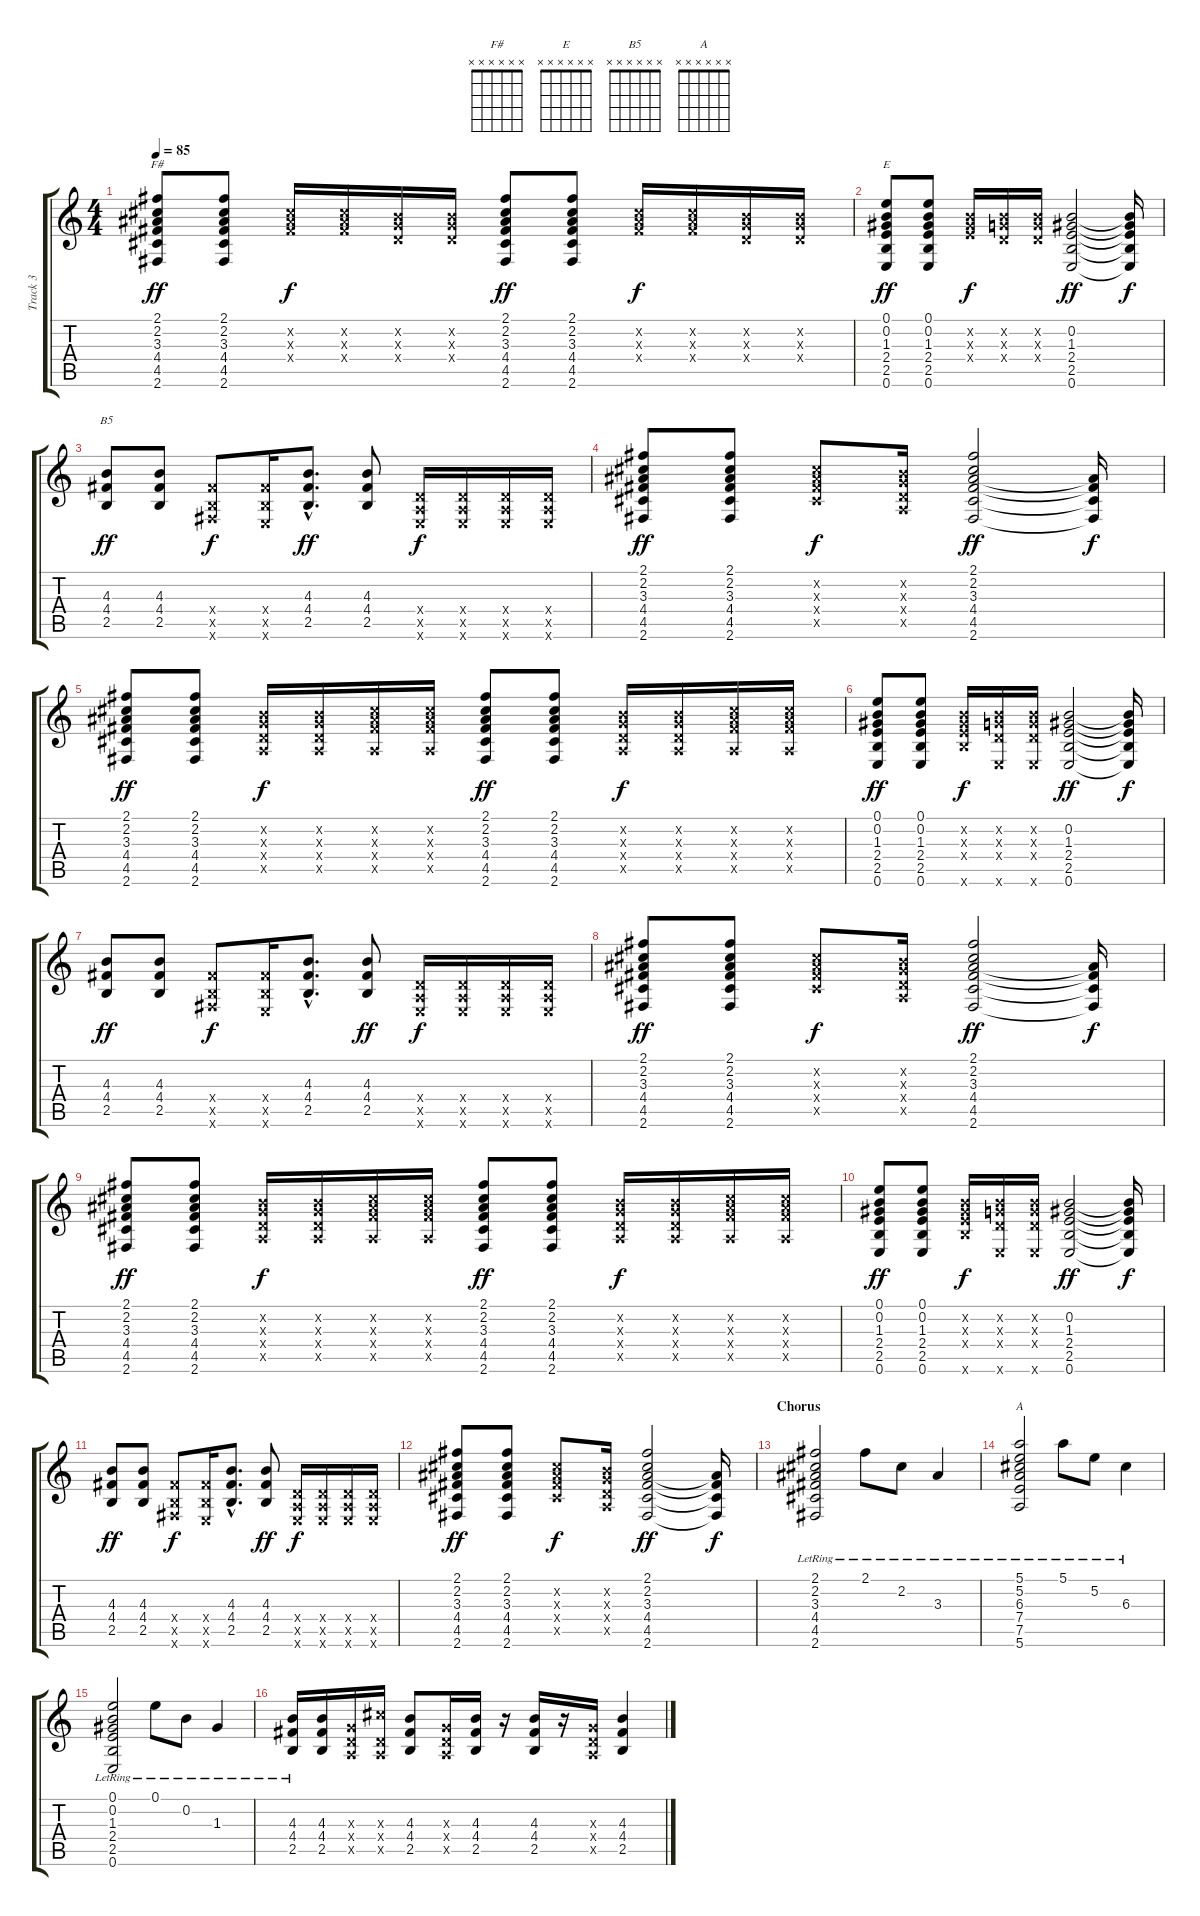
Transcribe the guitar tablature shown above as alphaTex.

\track ("Track 3" "Track 3") {instrument distortionguitar}
\staff {score tabs}
\tuning (E4 B3 G3 D3 A2 E2) {hide}
\chord ("F#" x x x x x x)
\chord ("E" x x x x x x)
\chord ("B5" x x x x x x)
\chord ("A" x x x x x x)
\ts (4 4)
\tempo 85
\clef g2
\ks c
(2.1 2.2 3.3 4.4 4.5 2.6).8{ch "F#" dy ff instrument distortionguitar} (2.1 2.2 3.3 4.4 4.5 2.6).8 (2.2{x} 3.3{x} 4.4{x}).16{dy f} (2.2{x} 3.3{x} 4.4{x}).16 (0.2{x} 0.3{x} 0.4{x}).16 (0.2{x} 0.3{x} 0.4{x}).16 (2.1 2.2 3.3 4.4 4.5 2.6).8{dy ff} (2.1 2.2 3.3 4.4 4.5 2.6).8 (2.2{x} 3.3{x} 4.4{x}).16{dy f} (2.2{x} 3.3{x} 4.4{x}).16 (0.2{x} 0.3{x} 0.4{x}).16 (0.2{x} 0.3{x} 0.4{x}).16 |
(0.1 0.2 1.3 2.4 2.5 0.6).8{ch "E" dy ff} (0.1 0.2 1.3 2.4 2.5 0.6).8 (0.2{x} 1.3{x} 2.4{x}).16{dy f} (0.2{x} 0.3{x} 0.4{x}).16 (0.2{x} 0.3{x} 0.4{x}).16 (0.2 1.3 2.4 2.5 0.6).2{dy ff} (0.2{t} 1.3{t} 2.4{t} 2.5{t} 0.6{t}).16{dy f} |
(4.3 4.4 2.5).8{ch "B5" dy ff} (4.3 4.4 2.5).8 (4.4{x} 2.5{x} 2.6{x}).8{dy f} (4.4{x} 2.5{x} 0.6{x}).16 (4.3{hac} 4.4{hac} 2.5{hac}).8{d dy ff} (4.3 4.4 2.5).8 (0.4{x} 0.5{x} 0.6{x}).16{dy f} (0.4{x} 0.5{x} 0.6{x}).16 (0.4{x} 0.5{x} 0.6{x}).16 (0.4{x} 0.5{x} 0.6{x}).16 |
(2.1 2.2 3.3 4.4 4.5 2.6).8{dy ff} (2.1 2.2 3.3 4.4 4.5 2.6).8 (2.2{x} 3.3{x} 4.4{x} 4.5{x}).8{dy f} (0.2{x} 0.3{x} 0.4{x} 0.5{x}).16 (2.1 2.2 3.3 4.4 4.5 2.6).2{dy ff} (3.3{t} 4.4{t} 4.5{t} 2.6{t}).16{dy f} |
(2.1 2.2 3.3 4.4 4.5 2.6).8{dy ff} (2.1 2.2 3.3 4.4 4.5 2.6).8 (0.2{x} 0.3{x} 0.4{x} 0.5{x}).16{dy f} (0.2{x} 0.3{x} 0.4{x} 0.5{x}).16 (2.2{x} 3.3{x} 4.4{x} 0.5{x}).16 (2.2{x} 3.3{x} 4.4{x} 0.5{x}).16 (2.1 2.2 3.3 4.4 4.5 2.6).8{dy ff} (2.1 2.2 3.3 4.4 4.5 2.6).8 (0.2{x} 0.3{x} 0.4{x} 0.5{x}).16{dy f} (0.2{x} 0.3{x} 0.4{x} 0.5{x}).16 (2.2{x} 3.3{x} 4.4{x} 0.5{x}).16 (2.2{x} 3.3{x} 4.4{x} 0.5{x}).16 |
(0.1 0.2 1.3 2.4 2.5 0.6).8{dy ff} (0.1 0.2 1.3 2.4 2.5 0.6).8 (0.2{x} 1.3{x} 2.4{x} 7.6{x}).16{dy f} (0.2{x} 0.3{x} 0.4{x} 0.6{x}).16 (0.2{x} 0.3{x} 0.4{x} 0.6{x}).16 (0.2 1.3 2.4 2.5 0.6).2{dy ff} (0.2{t} 1.3{t} 2.4{t} 2.5{t} 0.6{t}).16{dy f} |
(4.3 4.4 2.5).8{dy ff} (4.3 4.4 2.5).8 (4.4{x} 2.5{x} 2.6{x}).8{dy f} (4.4{x} 2.5{x} 0.6{x}).16 (4.3{hac} 4.4{hac} 2.5{hac}).8{d} (4.3 4.4 2.5).8{dy ff} (0.4{x} 0.5{x} 0.6{x}).16{dy f} (0.4{x} 0.5{x} 0.6{x}).16 (0.4{x} 0.5{x} 0.6{x}).16 (0.4{x} 0.5{x} 0.6{x}).16 |
(2.1 2.2 3.3 4.4 4.5 2.6).8{dy ff} (2.1 2.2 3.3 4.4 4.5 2.6).8 (2.2{x} 3.3{x} 4.4{x} 4.5{x}).8{dy f} (0.2{x} 0.3{x} 0.4{x} 0.5{x}).16 (2.1 2.2 3.3 4.4 4.5 2.6).2{dy ff} (3.3{t} 4.4{t} 4.5{t} 2.6{t}).16{dy f} |
(2.1 2.2 3.3 4.4 4.5 2.6).8{dy ff} (2.1 2.2 3.3 4.4 4.5 2.6).8 (0.2{x} 0.3{x} 0.4{x} 0.5{x}).16{dy f} (0.2{x} 0.3{x} 0.4{x} 0.5{x}).16 (2.2{x} 3.3{x} 4.4{x} 0.5{x}).16 (2.2{x} 3.3{x} 4.4{x} 0.5{x}).16 (2.1 2.2 3.3 4.4 4.5 2.6).8{dy ff} (2.1 2.2 3.3 4.4 4.5 2.6).8 (0.2{x} 0.3{x} 0.4{x} 0.5{x}).16{dy f} (0.2{x} 0.3{x} 0.4{x} 0.5{x}).16 (2.2{x} 3.3{x} 4.4{x} 0.5{x}).16 (2.2{x} 3.3{x} 4.4{x} 0.5{x}).16 |
(0.1 0.2 1.3 2.4 2.5 0.6).8{dy ff} (0.1 0.2 1.3 2.4 2.5 0.6).8 (0.2{x} 1.3{x} 2.4{x} 7.6{x}).16{dy f} (0.2{x} 0.3{x} 0.4{x} 0.6{x}).16 (0.2{x} 0.3{x} 0.4{x} 0.6{x}).16 (0.2 1.3 2.4 2.5 0.6).2{dy ff} (0.2{t} 1.3{t} 2.4{t} 2.5{t} 0.6{t}).16{dy f} |
(4.3 4.4 2.5).8{dy ff} (4.3 4.4 2.5).8 (4.4{x} 2.5{x} 2.6{x}).8{dy f} (4.4{x} 2.5{x} 0.6{x}).16 (4.3{hac} 4.4{hac} 2.5{hac}).8{d} (4.3 4.4 2.5).8{dy ff} (0.4{x} 0.5{x} 0.6{x}).16{dy f} (0.4{x} 0.5{x} 0.6{x}).16 (0.4{x} 0.5{x} 0.6{x}).16 (0.4{x} 0.5{x} 0.6{x}).16 |
(2.1 2.2 3.3 4.4 4.5 2.6).8{dy ff} (2.1 2.2 3.3 4.4 4.5 2.6).8 (2.2{x} 3.3{x} 4.4{x} 4.5{x}).8{dy f} (0.2{x} 0.3{x} 0.4{x} 0.5{x}).16 (2.1 2.2 3.3 4.4 4.5 2.6).2{dy ff} (3.3{t} 4.4{t} 4.5{t} 2.6{t}).16{dy f} |
\section ("" "Chorus")
(2.1{lr} 2.2 3.3 4.4 4.5 2.6).2 2.1{lr}.8 2.2{lr}.8 3.3{lr}.4 |
(5.1 5.2 6.3{lr} 7.4 7.5 5.6).2{ch "A"} 5.1{lr}.8 5.2{lr}.8 6.3{lr}.4 |
(0.1 0.2 1.3{lr} 2.4 2.5 0.6).2 0.1{lr}.8 0.2{lr}.8 1.3{lr}.4 |
(4.3{lr} 4.4 2.5).16 (4.3 4.4 2.5).16 (0.3{x} 0.4{x} 0.5{x}).16 (6.3{x} 0.4{x} 0.5{x}).16 (4.3 4.4 2.5).8 (0.3{x} 0.4{x} 0.5{x}).16 (4.3 4.4 2.5).16 r.16 (4.3 4.4 2.5).16 r.16 (0.3{x} 0.4{x} 0.5{x}).16 (4.3 4.4 2.5).4
